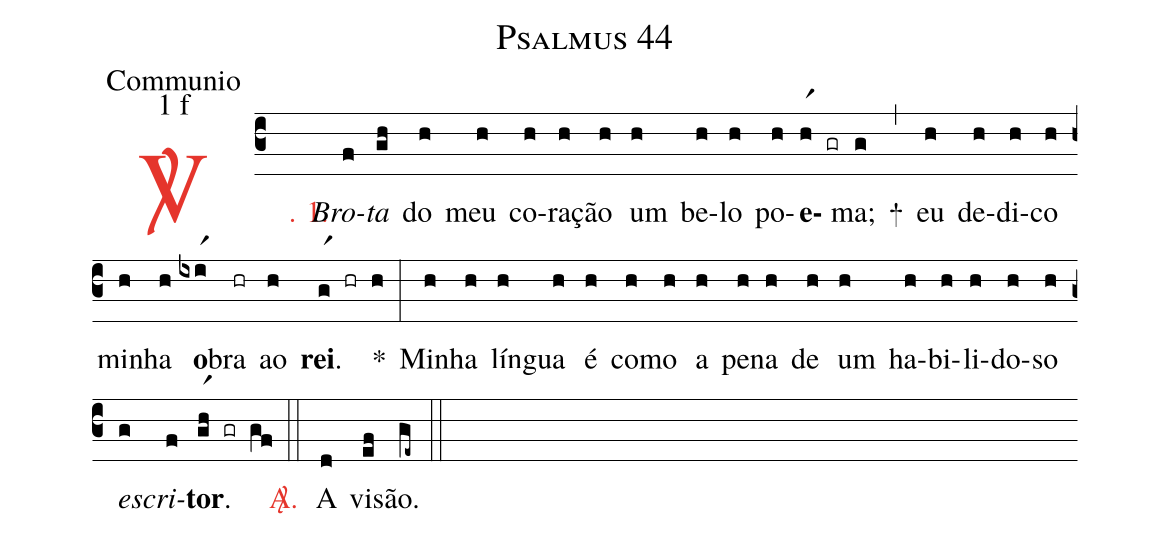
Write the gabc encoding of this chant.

name: Psalmus 44;
office-part: Communio;
mode: 1;
mode-differentia: f;
%%
(c3)

<c><sp>V/</sp>. 1.</c>() <i>Bro</i>(f)<i>ta</i>(gh) do(h) meu(h) co(h)ra(h)ção(h) um(h) be(h)lo(h) po(h)<b>e</b>(hr1 gr)ma;(g) +(,) eu(h) de(h)di(h)co(h) mi(h)nha(h) <b>o</b>(ixir1)bra(hr) ao(h) <b>rei</b>.(gr1 hr h) *(:) Mi(h)nha(h) lín(h)gua(h) é(h) co(h)mo(h) a(h) pe(h)na(h) de(h) um(h) ha(h)bi(h)li(h)do(h)so(h) <i>es</i>(g)<i>cri</i>(f)<b>tor</b>.(gr1h gr gf)

(::)

<nlba><c><sp>A/</sp>.</c>() A</nlba>(d) vi(ef)são.(ge~)

(::)
